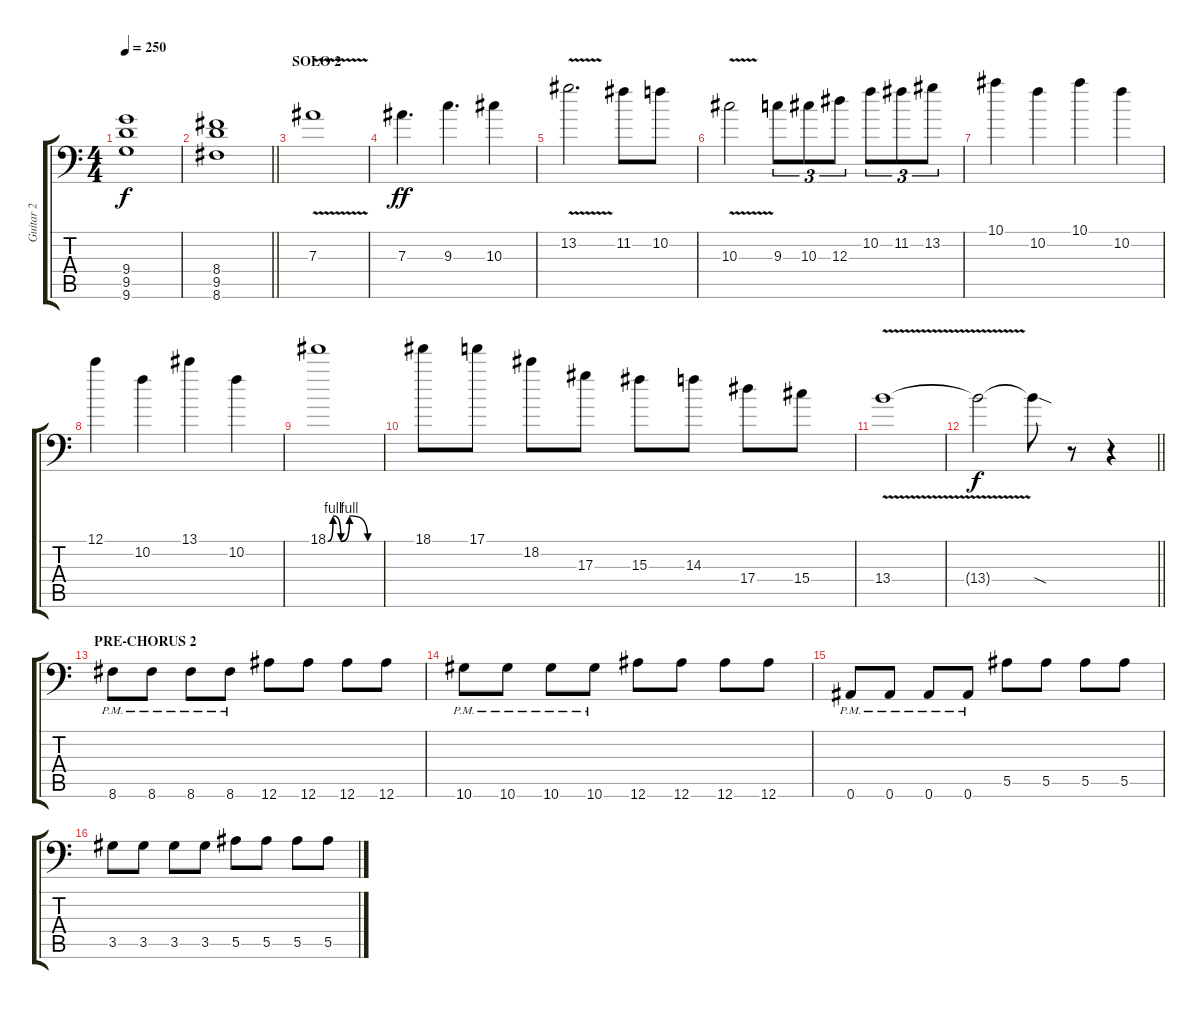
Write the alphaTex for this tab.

\track ("Guitar 2" "Guitar 2") {instrument distortionguitar}
\staff {score tabs}
\tuning (C4 G3 Eb3 Bb2 F2 Bb1) {hide}
\ts (4 4)
\tempo 250
\clef f4
\ks c
(9.4 9.5 9.6).1{dy f} |
\barLineRight lightlight
(8.4 9.5 8.6).1 |
\section ("" "SOLO 2")
7.3{v}.1 |
7.3.4{d dy ff} 9.3.4{d} 10.3.4 |
13.2{v}.2{d} 11.2.8 10.2.8 |
10.3{v}.2 9.3.8{tu (3 2)} 10.3.8{tu (3 2)} 12.3.8{tu (3 2)} 10.2.8{tu (3 2)} 11.2.8{tu (3 2)} 13.2.8{tu (3 2)} |
10.1.4 10.2.4 10.1.4 10.2.4 |
12.1.4 10.2.4 13.1.4 10.2.4 |
18.1{be (custom 0 0 6 4 15 0 25 4 46 0 60 0)}.1 |
18.1.8 17.1.8 18.2.8 17.3.8 15.3.8 14.3.8 17.4.8 15.4.8 |
13.4{v}.1 |
\barLineRight lightlight
13.4{t}.2{dy f} 13.4{sod t}.8 r.8 r.4 |
\section ("" "PRE-CHORUS 2")
8.6{pm}.8 8.6{pm}.8 8.6{pm}.8 8.6{pm}.8 12.6.8 12.6.8 12.6.8 12.6.8 |
10.6{pm}.8 10.6{pm}.8 10.6{pm}.8 10.6{pm}.8 12.6.8 12.6.8 12.6.8 12.6.8 |
0.6{pm}.8 0.6{pm}.8 0.6{pm}.8 0.6{pm}.8 5.5.8 5.5.8 5.5.8 5.5.8 |
3.5.8 3.5.8 3.5.8 3.5.8 5.5.8 5.5.8 5.5.8 5.5.8
